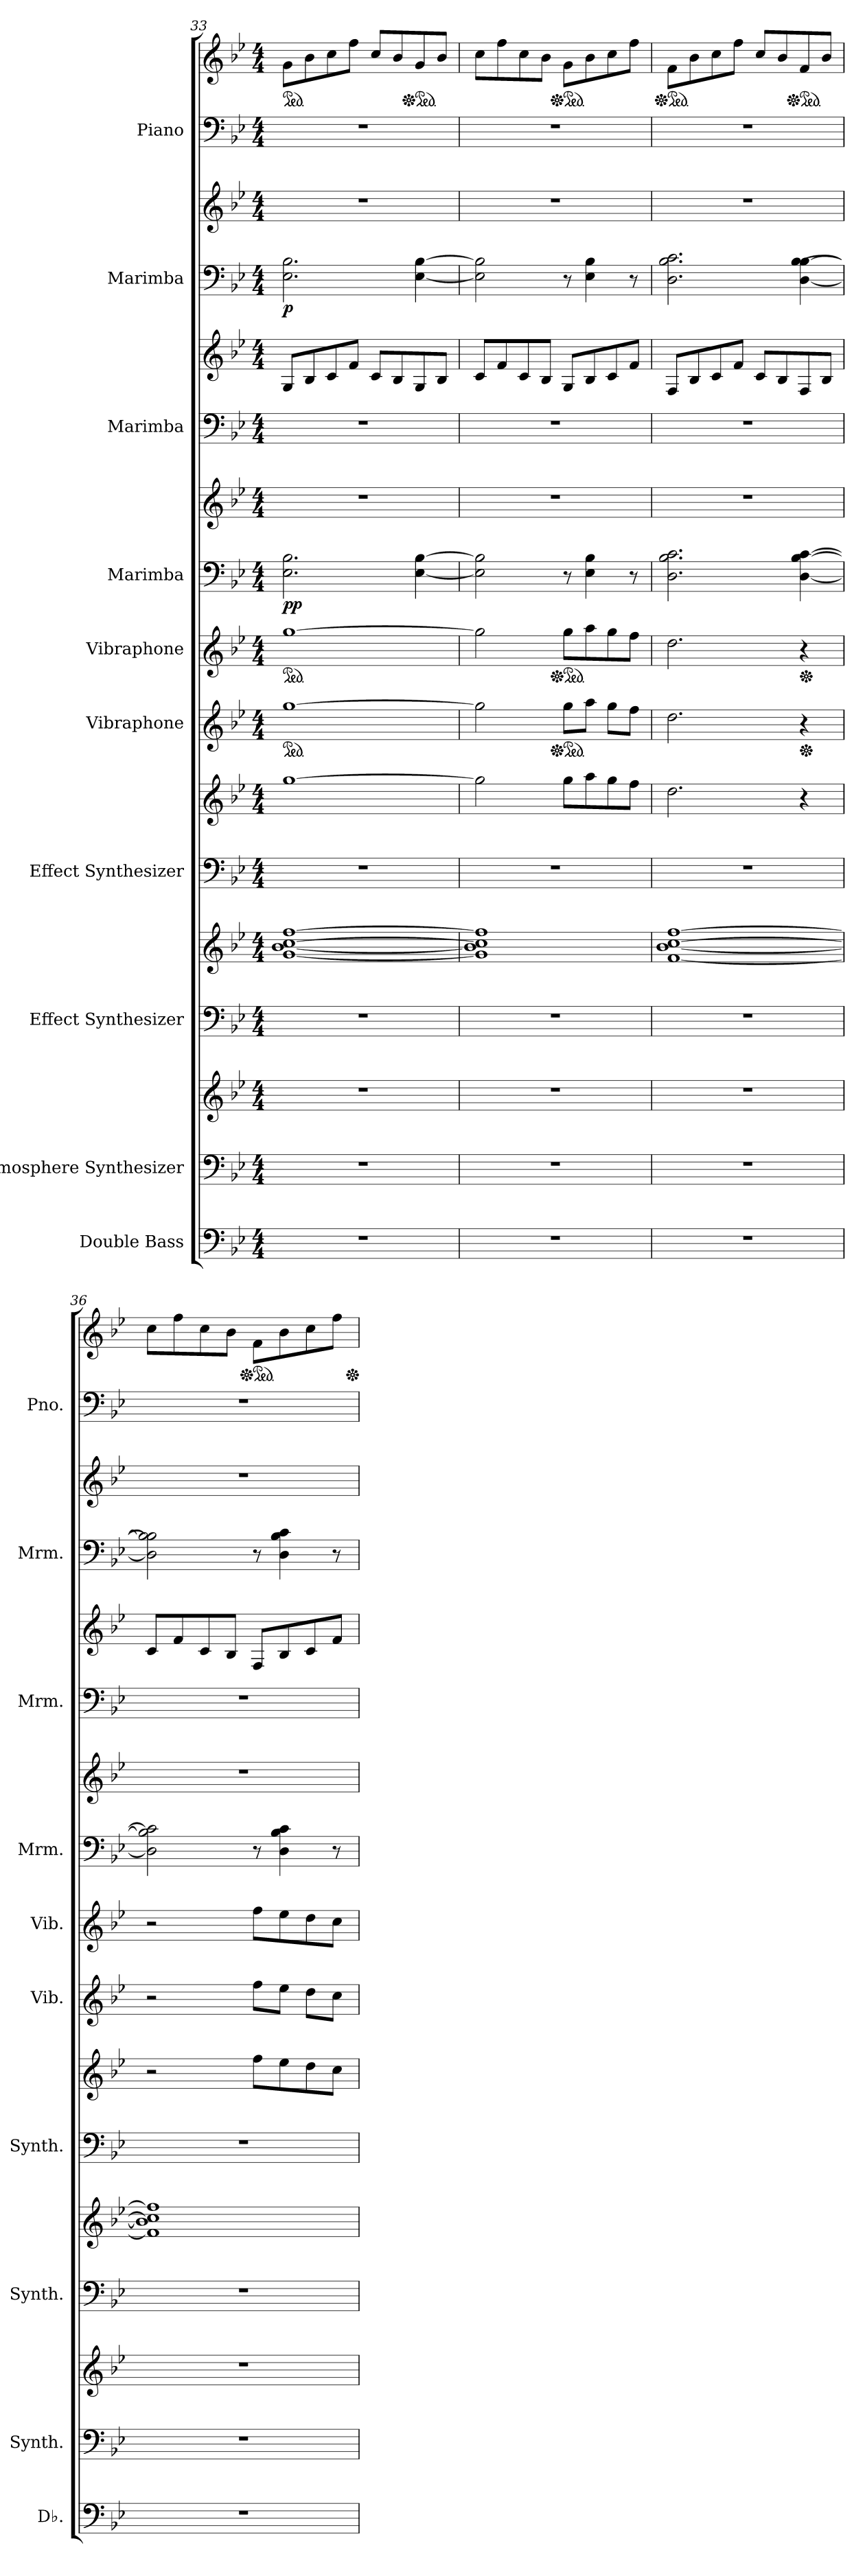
**kern	**kern	**kern	**kern	**kern	**kern	**kern	**kern	**kern	**kern	**kern	**dynam	**kern	**kern	**kern	**kern	**dynam	**kern	**kern
*part10	*part9	*part9	*part8	*part8	*part7	*part7	*part6	*part5	*part4	*part4	*part4	*part3	*part3	*part2	*part2	*part2	*part1	*part1
*staff17	*staff16	*staff15	*staff14	*staff13	*staff12	*staff11	*staff10	*staff9	*staff8	*staff7	*staff7/8	*staff6	*staff5	*staff4	*staff3	*staff3/4	*staff2	*staff1
*I"Double Bass	*I"Atmosphere Synthesizer	*	*I"Effect Synthesizer	*	*I"Effect Synthesizer	*	*I"Vibraphone	*I"Vibraphone	*I"Marimba	*	*	*I"Marimba	*	*I"Marimba	*	*	*I"Piano	*
*I'Db.	*I'Synth.	*	*I'Synth.	*	*I'Synth.	*	*I'Vib.	*I'Vib.	*I'Mrm.	*	*	*I'Mrm.	*	*I'Mrm.	*	*	*I'Pno.	*
*clefF4	*clefF4	*clefG2	*clefF4	*clefG2	*clefF4	*clefG2	*clefG2	*clefG2	*clefF4	*clefG2	*	*clefF4	*clefG2	*clefF4	*clefG2	*	*clefF4	*clefG2
*ITrd7c12	*	*	*	*	*	*	*	*	*	*	*	*	*	*	*	*	*	*
*k[b-e-]	*k[b-e-]	*k[b-e-]	*k[b-e-]	*k[b-e-]	*k[b-e-]	*k[b-e-]	*k[b-e-]	*k[b-e-]	*k[b-e-]	*k[b-e-]	*	*k[b-e-]	*k[b-e-]	*k[b-e-]	*k[b-e-]	*	*k[b-e-]	*k[b-e-]
*M4/4	*M4/4	*M4/4	*M4/4	*M4/4	*M4/4	*M4/4	*M4/4	*M4/4	*M4/4	*M4/4	*	*M4/4	*M4/4	*M4/4	*M4/4	*	*M4/4	*M4/4
*	*	*	*	*	*	*	*ped	*	*	*	*	*	*	*	*	*	*	*
*	*	*	*	*	*	*	*	*ped	*	*	*	*	*	*	*	*	*	*
*	*	*	*	*	*	*	*	*	*	*	*	*	*	*	*	*	*	*ped
=33	=33	=33	=33	=33	=33	=33	=33	=33	=33	=33	=33	=33	=33	=33	=33	=33	=33	=33
!	!	!	!	!	!	!	!	!	!	!	!LO:DY:b=2	!	!	!	!	!LO:DY:b=2	!	!
1r	1r	1r	1r	[1g [1b- [1cc [1ff	1r	[1gg	[1gg	[1gg	2.E-\ 2.B-\	1r	pp	1r	8G/L	2.E-\ 2.B-\	1r	p	1r	8g\L
.	.	.	.	.	.	.	.	.	.	.	.	.	8B-/	.	.	.	.	8b-\
.	.	.	.	.	.	.	.	.	.	.	.	.	8c/	.	.	.	.	8cc\
.	.	.	.	.	.	.	.	.	.	.	.	.	8f/J	.	.	.	.	8ff\J
.	.	.	.	.	.	.	.	.	.	.	.	.	8c/L	.	.	.	.	8cc/L
.	.	.	.	.	.	.	.	.	.	.	.	.	8B-/	.	.	.	.	8b-/
*	*	*	*	*	*	*	*	*	*	*	*	*	*	*	*	*	*	*Xped
*	*	*	*	*	*	*	*	*	*	*	*	*	*	*	*	*	*	*ped
.	.	.	.	.	.	.	.	.	[4E-\ [4B-\	.	.	.	8G/	[4E-\ [4B-\	.	.	.	8g/
.	.	.	.	.	.	.	.	.	.	.	.	.	8B-/J	.	.	.	.	8b-/J
=34	=34	=34	=34	=34	=34	=34	=34	=34	=34	=34	=34	=34	=34	=34	=34	=34	=34	=34
1r	1r	1r	1r	1g] 1b-] 1cc] 1ff]	1r	2gg\]	2gg\]	2gg\]	2E-\] 2B-\]	1r	.	1r	8c/L	2E-\] 2B-\]	1r	.	1r	8cc\L
.	.	.	.	.	.	.	.	.	.	.	.	.	8f/	.	.	.	.	8ff\
.	.	.	.	.	.	.	.	.	.	.	.	.	8c/	.	.	.	.	8cc\
.	.	.	.	.	.	.	.	.	.	.	.	.	8B-/J	.	.	.	.	8b-\J
*	*	*	*	*	*	*	*Xped	*	*	*	*	*	*	*	*	*	*	*
*	*	*	*	*	*	*	*ped	*	*	*	*	*	*	*	*	*	*	*
*	*	*	*	*	*	*	*	*Xped	*	*	*	*	*	*	*	*	*	*
*	*	*	*	*	*	*	*	*ped	*	*	*	*	*	*	*	*	*	*
*	*	*	*	*	*	*	*	*	*	*	*	*	*	*	*	*	*	*Xped
*	*	*	*	*	*	*	*	*	*	*	*	*	*	*	*	*	*	*ped
.	.	.	.	.	.	8gg\L	8gg\L	8gg\L	8r	.	.	.	8G/L	8r	.	.	.	8g\L
.	.	.	.	.	.	8aa\	8aa\J	8aa\	4E-\ 4B-\	.	.	.	8B-/	4E-\ 4B-\	.	.	.	8b-\
.	.	.	.	.	.	8gg\	8gg\L	8gg\	.	.	.	.	8c/	.	.	.	.	8cc\
.	.	.	.	.	.	8ff\J	8ff\J	8ff\J	8r	.	.	.	8f/J	8r	.	.	.	8ff\J
=35	=35	=35	=35	=35	=35	=35	=35	=35	=35	=35	=35	=35	=35	=35	=35	=35	=35	=35
*	*	*	*	*	*	*	*	*	*	*	*	*	*	*	*	*	*	*Xped
*	*	*	*	*	*	*	*	*	*	*	*	*	*	*	*	*	*	*ped
1r	1r	1r	1r	[1f [1b- [1cc [1ff	1r	2.dd\	2.dd\	2.dd\	2.D\ 2.B-\ 2.c\	1r	.	1r	8F/L	2.D\ 2.B-\ 2.c\	1r	.	1r	8f\L
.	.	.	.	.	.	.	.	.	.	.	.	.	8B-/	.	.	.	.	8b-\
.	.	.	.	.	.	.	.	.	.	.	.	.	8c/	.	.	.	.	8cc\
.	.	.	.	.	.	.	.	.	.	.	.	.	8f/J	.	.	.	.	8ff\J
.	.	.	.	.	.	.	.	.	.	.	.	.	8c/L	.	.	.	.	8cc/L
.	.	.	.	.	.	.	.	.	.	.	.	.	8B-/	.	.	.	.	8b-/
*	*	*	*	*	*	*	*Xped	*	*	*	*	*	*	*	*	*	*	*
*	*	*	*	*	*	*	*	*Xped	*	*	*	*	*	*	*	*	*	*
*	*	*	*	*	*	*	*	*	*	*	*	*	*	*	*	*	*	*Xped
*	*	*	*	*	*	*	*	*	*	*	*	*	*	*	*	*	*	*ped
.	.	.	.	.	.	4r	4r	4r	[4D\ [4B-\ [4c\	.	.	.	8F/	[4D\ [4B-\ [4B-\	.	.	.	8f/
.	.	.	.	.	.	.	.	.	.	.	.	.	8B-/J	.	.	.	.	8b-/J
=36	=36	=36	=36	=36	=36	=36	=36	=36	=36	=36	=36	=36	=36	=36	=36	=36	=36	=36
1r	1r	1r	1r	1f] 1b-] 1cc] 1ff]	1r	2r	2r	2r	2D\] 2B-\] 2c\]	1r	.	1r	8c/L	2D\] 2B-\] 2B-\]	1r	.	1r	8cc\L
.	.	.	.	.	.	.	.	.	.	.	.	.	8f/	.	.	.	.	8ff\
.	.	.	.	.	.	.	.	.	.	.	.	.	8c/	.	.	.	.	8cc\
.	.	.	.	.	.	.	.	.	.	.	.	.	8B-/J	.	.	.	.	8b-\J
*	*	*	*	*	*	*	*	*	*	*	*	*	*	*	*	*	*	*Xped
*	*	*	*	*	*	*	*	*	*	*	*	*	*	*	*	*	*	*ped
.	.	.	.	.	.	8ff\L	8ff\L	8ff\L	8r	.	.	.	8F/L	8r	.	.	.	8f\L
.	.	.	.	.	.	8ee-\	8ee-\J	8ee-\	4D\ 4B-\ 4c\	.	.	.	8B-/	4D\ 4B-\ 4c\	.	.	.	8b-\
.	.	.	.	.	.	8dd\	8dd\L	8dd\	.	.	.	.	8c/	.	.	.	.	8cc\
.	.	.	.	.	.	8cc\J	8cc\J	8cc\J	8r	.	.	.	8f/J	8r	.	.	.	8ff\J
*	*	*	*	*	*	*	*	*	*	*	*	*	*	*	*	*	*	*Xped
=	=	=	=	=	=	=	=	=	=	=	=	=	=	=	=	=	=	=
*-	*-	*-	*-	*-	*-	*-	*-	*-	*-	*-	*-	*-	*-	*-	*-	*-	*-	*-
